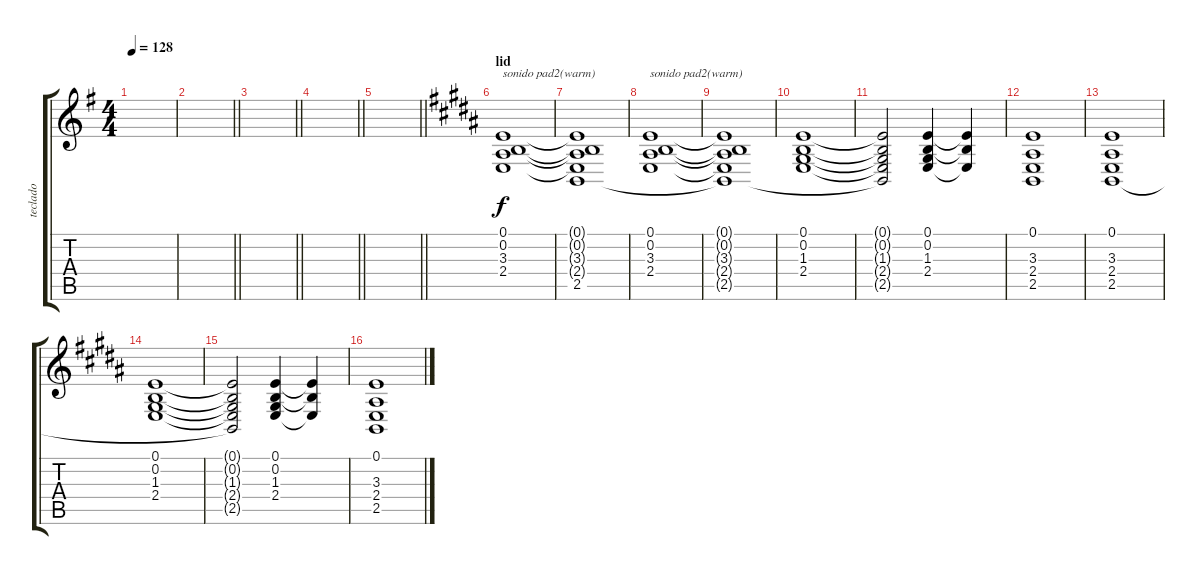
\track ("teclado" "teclado") {instrument pad2warm}
\staff {score tabs}
\tuning (E4 B3 G3 D3 A2 E2) {hide}
\ts (4 4)
\tempo 128
\clef g2
\ks eminor
|
\barLineRight lightlight
|
\barLineRight lightlight
|
\barLineRight lightlight
|
\barLineRight lightlight
|
\section ("" "lid")
\ks b
(0.1 0.2 3.3 2.4).1{txt "sonido pad2(warm)" dy f instrument pad2warm} |
(0.1{t} 0.2{t} 3.3{t} 2.4{t} 2.5).1 |
(0.1 0.2 3.3 2.4).1{txt "sonido pad2(warm)" instrument pad2warm} |
(0.1{t} 0.2{t} 3.3{t} 2.4{t} 2.5{t}).1 |
(0.1 0.2 1.3 2.4).1 |
(0.1{t} 0.2{t} 1.3{t} 2.4{t} 2.5{t}).2 (0.1 0.2 1.3 2.4).4 (0.1{t} 0.2{t} 2.4{t}).4 |
(0.1 3.3 2.4 2.5).1 |
(0.1 3.3 2.4 2.5).1 |
(0.1 0.2 1.3 2.4).1 |
(0.1{t} 0.2{t} 1.3{t} 2.4{t} 2.5{t}).2 (0.1 0.2 1.3 2.4).4 (0.1{t} 0.2{t} 2.4{t}).4 |
(0.1 3.3 2.4 2.5).1
